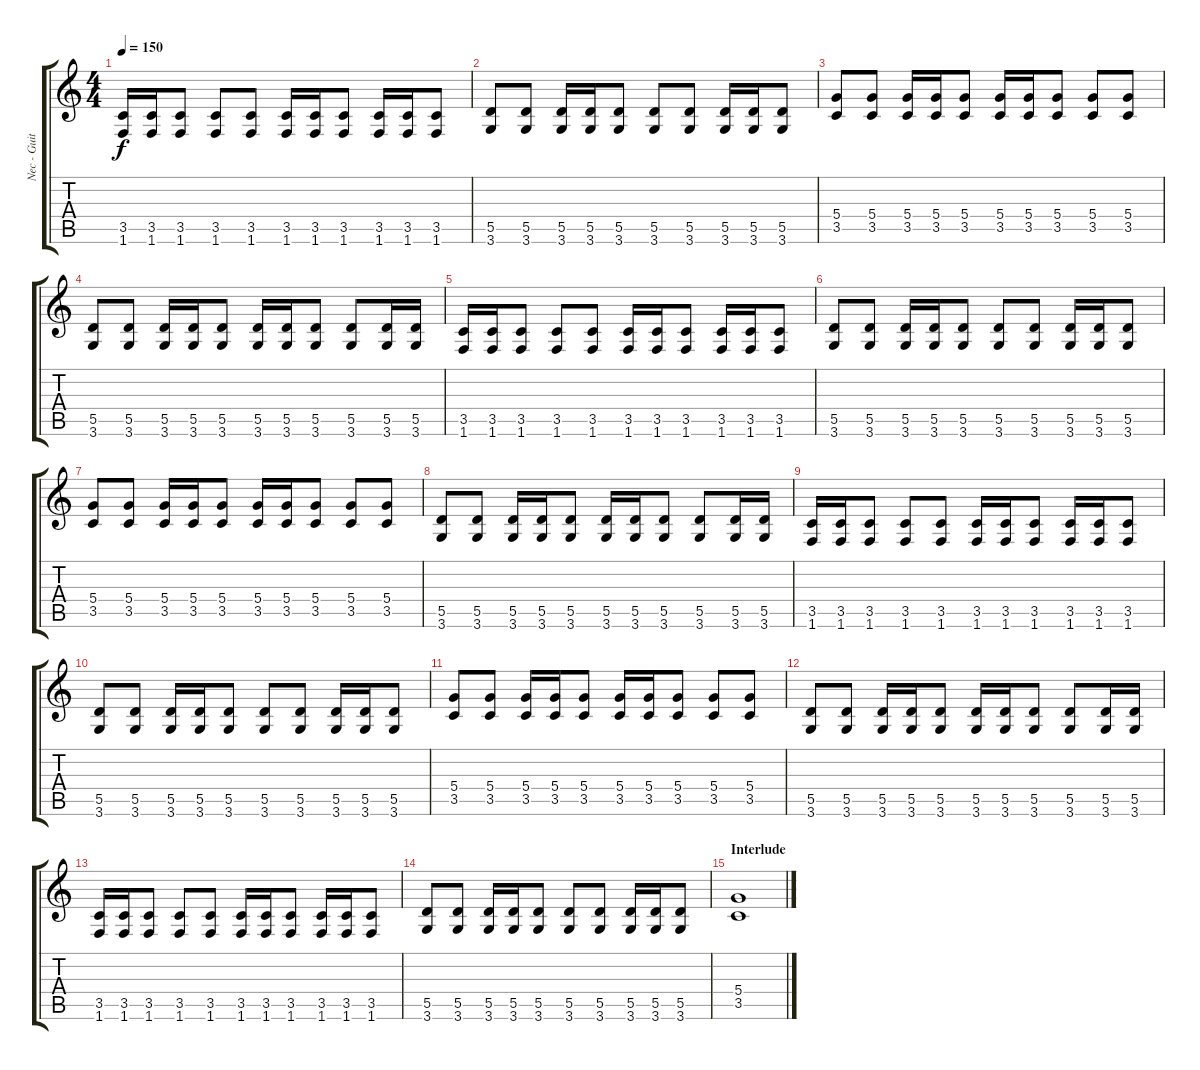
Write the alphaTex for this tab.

\track ("Nec - Guitars" "Nec - Guit") {instrument distortionguitar}
\staff {score tabs}
\tuning (E4 B3 G3 D3 A2 E2) {hide}
\ts (4 4)
\tempo 150
\clef g2
\ks c
(3.5 1.6).16{dy f} (3.5 1.6).16 (3.5 1.6).8 (3.5 1.6).8 (3.5 1.6).8 (3.5 1.6).16 (3.5 1.6).16 (3.5 1.6).8 (3.5 1.6).16 (3.5 1.6).16 (3.5 1.6).8 |
(5.5 3.6).8 (5.5 3.6).8 (5.5 3.6).16 (5.5 3.6).16 (5.5 3.6).8 (5.5 3.6).8 (5.5 3.6).8 (5.5 3.6).16 (5.5 3.6).16 (5.5 3.6).8 |
(5.4 3.5).8 (5.4 3.5).8 (5.4 3.5).16 (5.4 3.5).16 (5.4 3.5).8 (5.4 3.5).16 (5.4 3.5).16 (5.4 3.5).8 (5.4 3.5).8 (5.4 3.5).8 |
(5.5 3.6).8 (5.5 3.6).8 (5.5 3.6).16 (5.5 3.6).16 (5.5 3.6).8 (5.5 3.6).16 (5.5 3.6).16 (5.5 3.6).8 (5.5 3.6).8 (5.5 3.6).16 (5.5 3.6).16 |
(3.5 1.6).16 (3.5 1.6).16 (3.5 1.6).8 (3.5 1.6).8 (3.5 1.6).8 (3.5 1.6).16 (3.5 1.6).16 (3.5 1.6).8 (3.5 1.6).16 (3.5 1.6).16 (3.5 1.6).8 |
(5.5 3.6).8 (5.5 3.6).8 (5.5 3.6).16 (5.5 3.6).16 (5.5 3.6).8 (5.5 3.6).8 (5.5 3.6).8 (5.5 3.6).16 (5.5 3.6).16 (5.5 3.6).8 |
(5.4 3.5).8{instrument distortionguitar} (5.4 3.5).8 (5.4 3.5).16 (5.4 3.5).16 (5.4 3.5).8 (5.4 3.5).16 (5.4 3.5).16 (5.4 3.5).8 (5.4 3.5).8 (5.4 3.5).8 |
(5.5 3.6).8 (5.5 3.6).8 (5.5 3.6).16 (5.5 3.6).16 (5.5 3.6).8 (5.5 3.6).16 (5.5 3.6).16 (5.5 3.6).8 (5.5 3.6).8 (5.5 3.6).16 (5.5 3.6).16 |
(3.5 1.6).16 (3.5 1.6).16 (3.5 1.6).8 (3.5 1.6).8 (3.5 1.6).8 (3.5 1.6).16 (3.5 1.6).16 (3.5 1.6).8 (3.5 1.6).16 (3.5 1.6).16 (3.5 1.6).8 |
(5.5 3.6).8 (5.5 3.6).8 (5.5 3.6).16 (5.5 3.6).16 (5.5 3.6).8 (5.5 3.6).8 (5.5 3.6).8 (5.5 3.6).16 (5.5 3.6).16 (5.5 3.6).8 |
(5.4 3.5).8 (5.4 3.5).8 (5.4 3.5).16 (5.4 3.5).16 (5.4 3.5).8 (5.4 3.5).16 (5.4 3.5).16 (5.4 3.5).8 (5.4 3.5).8 (5.4 3.5).8 |
(5.5 3.6).8 (5.5 3.6).8 (5.5 3.6).16 (5.5 3.6).16 (5.5 3.6).8 (5.5 3.6).16 (5.5 3.6).16 (5.5 3.6).8 (5.5 3.6).8 (5.5 3.6).16 (5.5 3.6).16 |
(3.5 1.6).16 (3.5 1.6).16 (3.5 1.6).8 (3.5 1.6).8 (3.5 1.6).8 (3.5 1.6).16 (3.5 1.6).16 (3.5 1.6).8 (3.5 1.6).16 (3.5 1.6).16 (3.5 1.6).8 |
(5.5 3.6).8 (5.5 3.6).8 (5.5 3.6).16 (5.5 3.6).16 (5.5 3.6).8 (5.5 3.6).8 (5.5 3.6).8 (5.5 3.6).16 (5.5 3.6).16 (5.5 3.6).8 |
\section ("" "Interlude")
(5.4 3.5).1
